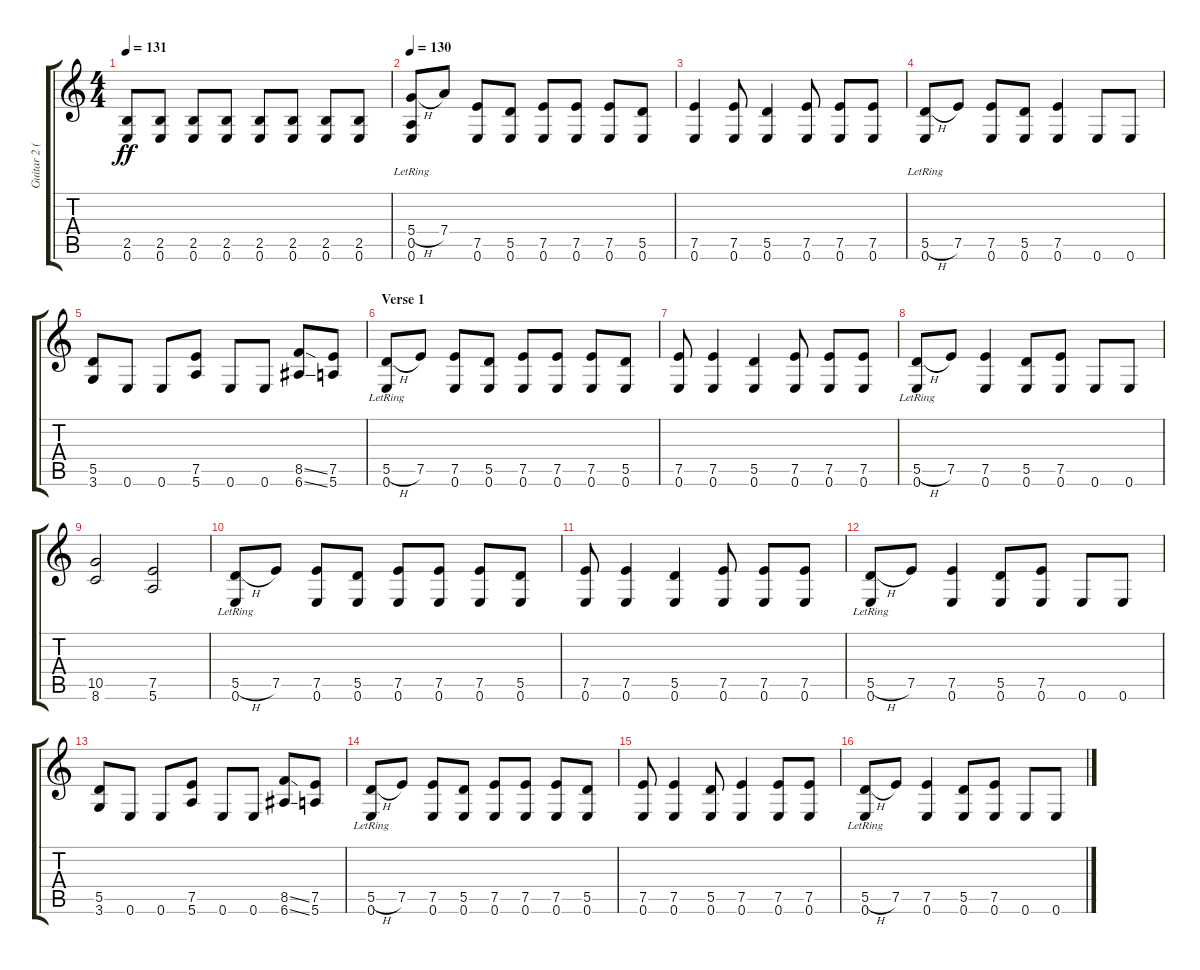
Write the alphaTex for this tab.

\track ("Guitar 2 (Distortion)" "Guitar 2 (") {instrument distortionguitar}
\staff {score tabs}
\tuning (E4 B3 G3 D3 A2 E2) {hide}
\ts (4 4)
\tempo 131
\clef g2
\ks c
(2.5 0.6).8{dy ff} (2.5 0.6).8 (2.5 0.6).8 (2.5 0.6).8 (2.5 0.6).8 (2.5 0.6).8 (2.5 0.6).8 (2.5 0.6).8 |
\tempo 130
(5.4{h} 0.5{lr} 0.6{lr}).8 7.4.8 (7.5 0.6).8 (5.5 0.6).8 (7.5 0.6).8 (7.5 0.6).8 (7.5 0.6).8 (5.5 0.6).8 |
(7.5 0.6).4 (7.5 0.6).8 (5.5 0.6).4 (7.5 0.6).8 (7.5 0.6).8 (7.5 0.6).8 |
(5.5{h} 0.6{lr}).8 7.5.8 (7.5 0.6).8 (5.5 0.6).8 (7.5 0.6).4 0.6.8 0.6.8 |
(5.5 3.6).8 0.6.8 0.6.8 (7.5 5.6).8 0.6.8 0.6.8 (8.5{ss} 6.6{ss}).8 (7.5 5.6).8 |
\section ("" "Verse 1")
(5.5{h} 0.6{lr}).8 7.5.8 (7.5 0.6).8 (5.5 0.6).8 (7.5 0.6).8 (7.5 0.6).8 (7.5 0.6).8 (5.5 0.6).8 |
(7.5 0.6).8 (7.5 0.6).4 (5.5 0.6).4 (7.5 0.6).8 (7.5 0.6).8 (7.5 0.6).8 |
(5.5{h} 0.6{lr}).8 7.5.8 (7.5 0.6).4 (5.5 0.6).8 (7.5 0.6).8 0.6.8 0.6.8 |
(10.5 8.6).2 (7.5 5.6).2 |
(5.5{h} 0.6{lr}).8 7.5.8 (7.5 0.6).8 (5.5 0.6).8 (7.5 0.6).8 (7.5 0.6).8 (7.5 0.6).8 (5.5 0.6).8 |
(7.5 0.6).8 (7.5 0.6).4 (5.5 0.6).4 (7.5 0.6).8 (7.5 0.6).8 (7.5 0.6).8 |
(5.5{h} 0.6{lr}).8 7.5.8 (7.5 0.6).4 (5.5 0.6).8 (7.5 0.6).8 0.6.8 0.6.8 |
(5.5 3.6).8 0.6.8 0.6.8 (7.5 5.6).8 0.6.8 0.6.8 (8.5{ss} 6.6{ss}).8 (7.5 5.6).8 |
(5.5{h} 0.6{lr}).8 7.5.8 (7.5 0.6).8 (5.5 0.6).8 (7.5 0.6).8 (7.5 0.6).8 (7.5 0.6).8 (5.5 0.6).8 |
(7.5 0.6).8 (7.5 0.6).4 (5.5 0.6).8 (7.5 0.6).4 (7.5 0.6).8 (7.5 0.6).8 |
(5.5{h} 0.6{lr}).8 7.5.8 (7.5 0.6).4 (5.5 0.6).8 (7.5 0.6).8 0.6.8 0.6.8
